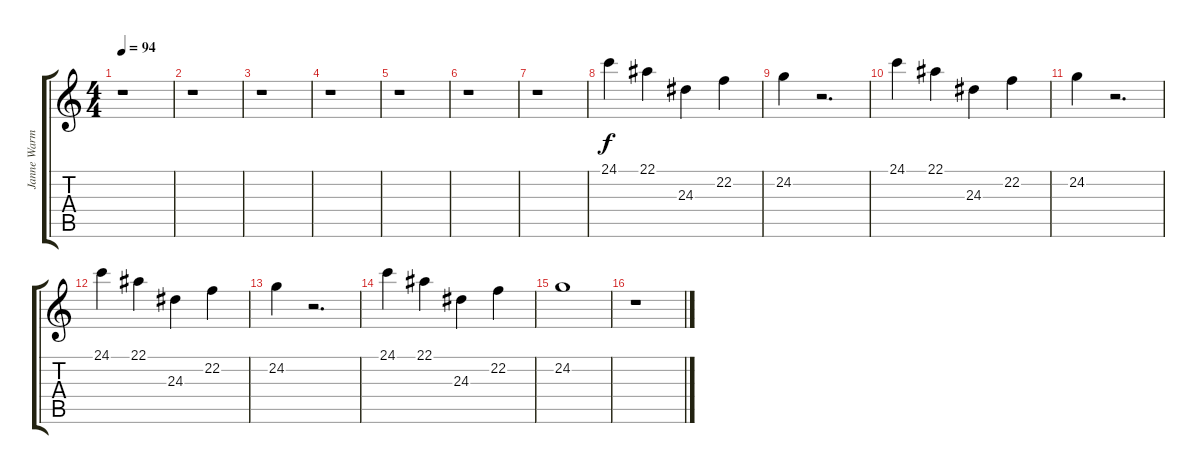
\track ("Janne Warman" "Janne Warm") {instrument stringensemble1}
\staff {score tabs}
\tuning (C4 G3 Eb3 Bb2 F2 C2) {hide}
\ts (4 4)
\tempo 94
\clef g2
\ks c
r.1{dy f} |
r.1 |
r.1 |
r.1 |
r.1 |
r.1 |
r.1 |
24.1.4 22.1.4 24.3.4 22.2.4 |
24.2.4 r.2{d} |
24.1.4 22.1.4 24.3.4 22.2.4 |
24.2.4 r.2{d} |
24.1.4 22.1.4 24.3.4 22.2.4 |
24.2.4 r.2{d} |
24.1.4 22.1.4 24.3.4 22.2.4 |
24.2.1 |
r.1
